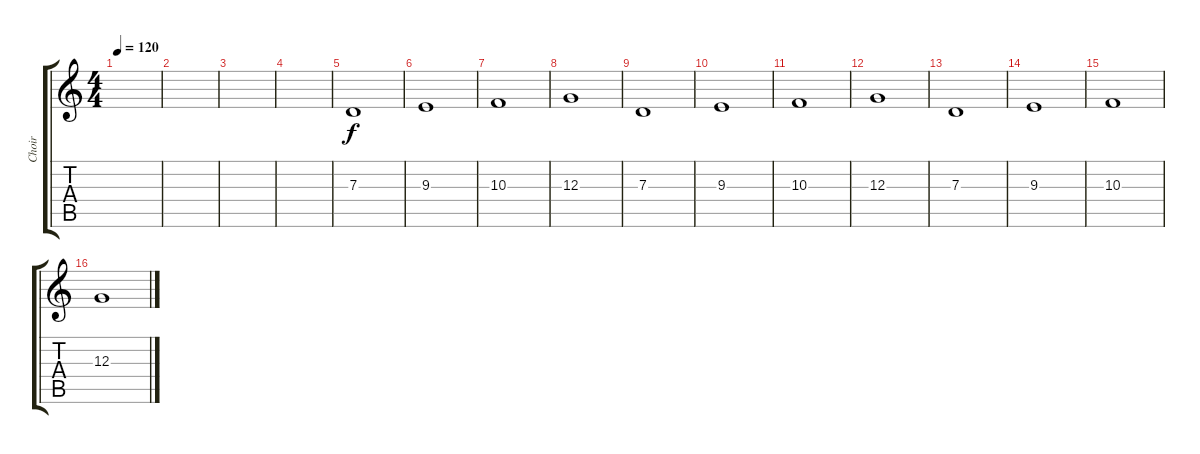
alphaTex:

\track ("Choir" "Choir") {instrument choiraahs}
\staff {score tabs}
\tuning (E4 B3 G3 D3 A2 E2) {hide}
\ts (4 4)
\tempo 120
\clef g2
\ks c
|
|
|
|
7.3.1 |
9.3.1 |
10.3.1 |
12.3.1 |
7.3.1 |
9.3.1 |
10.3.1 |
12.3.1 |
7.3.1 |
9.3.1 |
10.3.1 |
12.3.1
